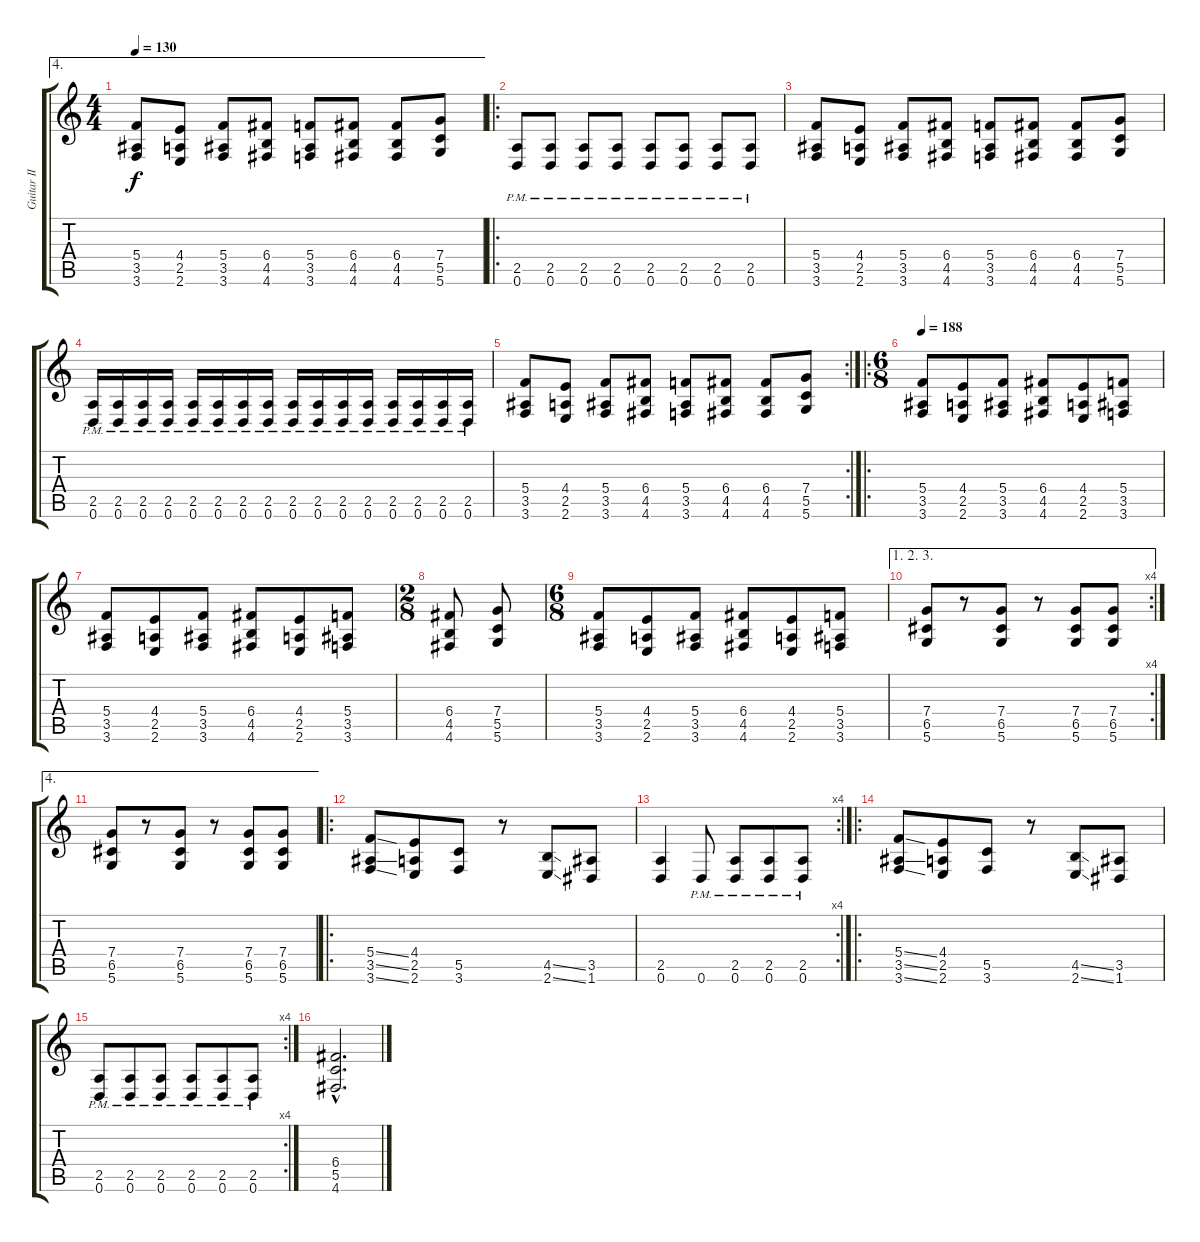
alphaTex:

\track ("Guitar II" "Guitar II") {instrument distortionguitar}
\staff {score tabs}
\tuning (D4 A3 F3 C3 G2 D2) {hide}
\ae 4
\ts (4 4)
\tempo 130
\clef g2
\ks c
(5.4 3.5 3.6).8{dy f} (4.4 2.5 2.6).8 (5.4 3.5 3.6).8 (6.4 4.5 4.6).8 (5.4 3.5 3.6).8 (6.4 4.5 4.6).8 (6.4 4.5 4.6).8 (7.4 5.5 5.6).8 |
\ro
(2.5{pm} 0.6{pm}).8 (2.5{pm} 0.6{pm}).8 (2.5{pm} 0.6{pm}).8 (2.5{pm} 0.6{pm}).8 (2.5{pm} 0.6{pm}).8 (2.5{pm} 0.6{pm}).8 (2.5{pm} 0.6{pm}).8 (2.5{pm} 0.6{pm}).8 |
(5.4 3.5 3.6).8 (4.4 2.5 2.6).8 (5.4 3.5 3.6).8 (6.4 4.5 4.6).8 (5.4 3.5 3.6).8 (6.4 4.5 4.6).8 (6.4 4.5 4.6).8 (7.4 5.5 5.6).8 |
(2.5{pm} 0.6{pm}).16 (2.5{pm} 0.6{pm}).16 (2.5{pm} 0.6{pm}).16 (2.5{pm} 0.6{pm}).16 (2.5{pm} 0.6{pm}).16 (2.5{pm} 0.6{pm}).16 (2.5{pm} 0.6{pm}).16 (2.5{pm} 0.6{pm}).16 (2.5{pm} 0.6{pm}).16 (2.5{pm} 0.6{pm}).16 (2.5{pm} 0.6{pm}).16 (2.5{pm} 0.6{pm}).16 (2.5{pm} 0.6{pm}).16 (2.5{pm} 0.6{pm}).16 (2.5{pm} 0.6{pm}).16 (2.5{pm} 0.6{pm}).16 |
\rc 2
(5.4 3.5 3.6).8 (4.4 2.5 2.6).8 (5.4 3.5 3.6).8 (6.4 4.5 4.6).8 (5.4 3.5 3.6).8 (6.4 4.5 4.6).8 (6.4 4.5 4.6).8 (7.4 5.5 5.6).8 |
\ro
\ts (6 8)
\tempo 188
(5.4 3.5 3.6).8 (4.4 2.5 2.6).8 (5.4 3.5 3.6).8 (6.4 4.5 4.6).8 (4.4 2.5 2.6).8 (5.4 3.5 3.6).8 |
(5.4 3.5 3.6).8 (4.4 2.5 2.6).8 (5.4 3.5 3.6).8 (6.4 4.5 4.6).8 (4.4 2.5 2.6).8 (5.4 3.5 3.6).8 |
\ts (2 8)
(6.4 4.5 4.6).8 (7.4 5.5 5.6).8 |
\ts (6 8)
(5.4 3.5 3.6).8 (4.4 2.5 2.6).8 (5.4 3.5 3.6).8 (6.4 4.5 4.6).8 (4.4 2.5 2.6).8 (5.4 3.5 3.6).8 |
\ae (1 2 3)
\rc 4
(7.4 6.5 5.6).8 r.8 (7.4 6.5 5.6).8 r.8 (7.4 6.5 5.6).8 (7.4 6.5 5.6).8 |
\ae 4
(7.4 6.5 5.6).8 r.8 (7.4 6.5 5.6).8 r.8 (7.4 6.5 5.6).8 (7.4 6.5 5.6).8 |
\ro
(5.4{ss} 3.5{ss} 3.6{ss}).8 (4.4 2.5 2.6).8 (5.5 3.6).8 r.8 (4.5{ss} 2.6{ss}).8 (3.5 1.6).8 |
\rc 4
(2.5 0.6).4 0.6{pm}.8 (2.5{pm} 0.6{pm}).8 (2.5{pm} 0.6{pm}).8 (2.5{pm} 0.6{pm}).8 |
\ro
(5.4{ss} 3.5{ss} 3.6{ss}).8 (4.4 2.5 2.6).8 (5.5 3.6).8 r.8 (4.5{ss} 2.6{ss}).8 (3.5 1.6).8 |
\rc 4
(2.5{pm} 0.6{pm}).8 (2.5{pm} 0.6{pm}).8 (2.5{pm} 0.6{pm}).8 (2.5{pm} 0.6{pm}).8 (2.5{pm} 0.6{pm}).8 (2.5{pm} 0.6{pm}).8 |
(6.4{hac} 5.5{hac} 4.6{hac}).2{d}
